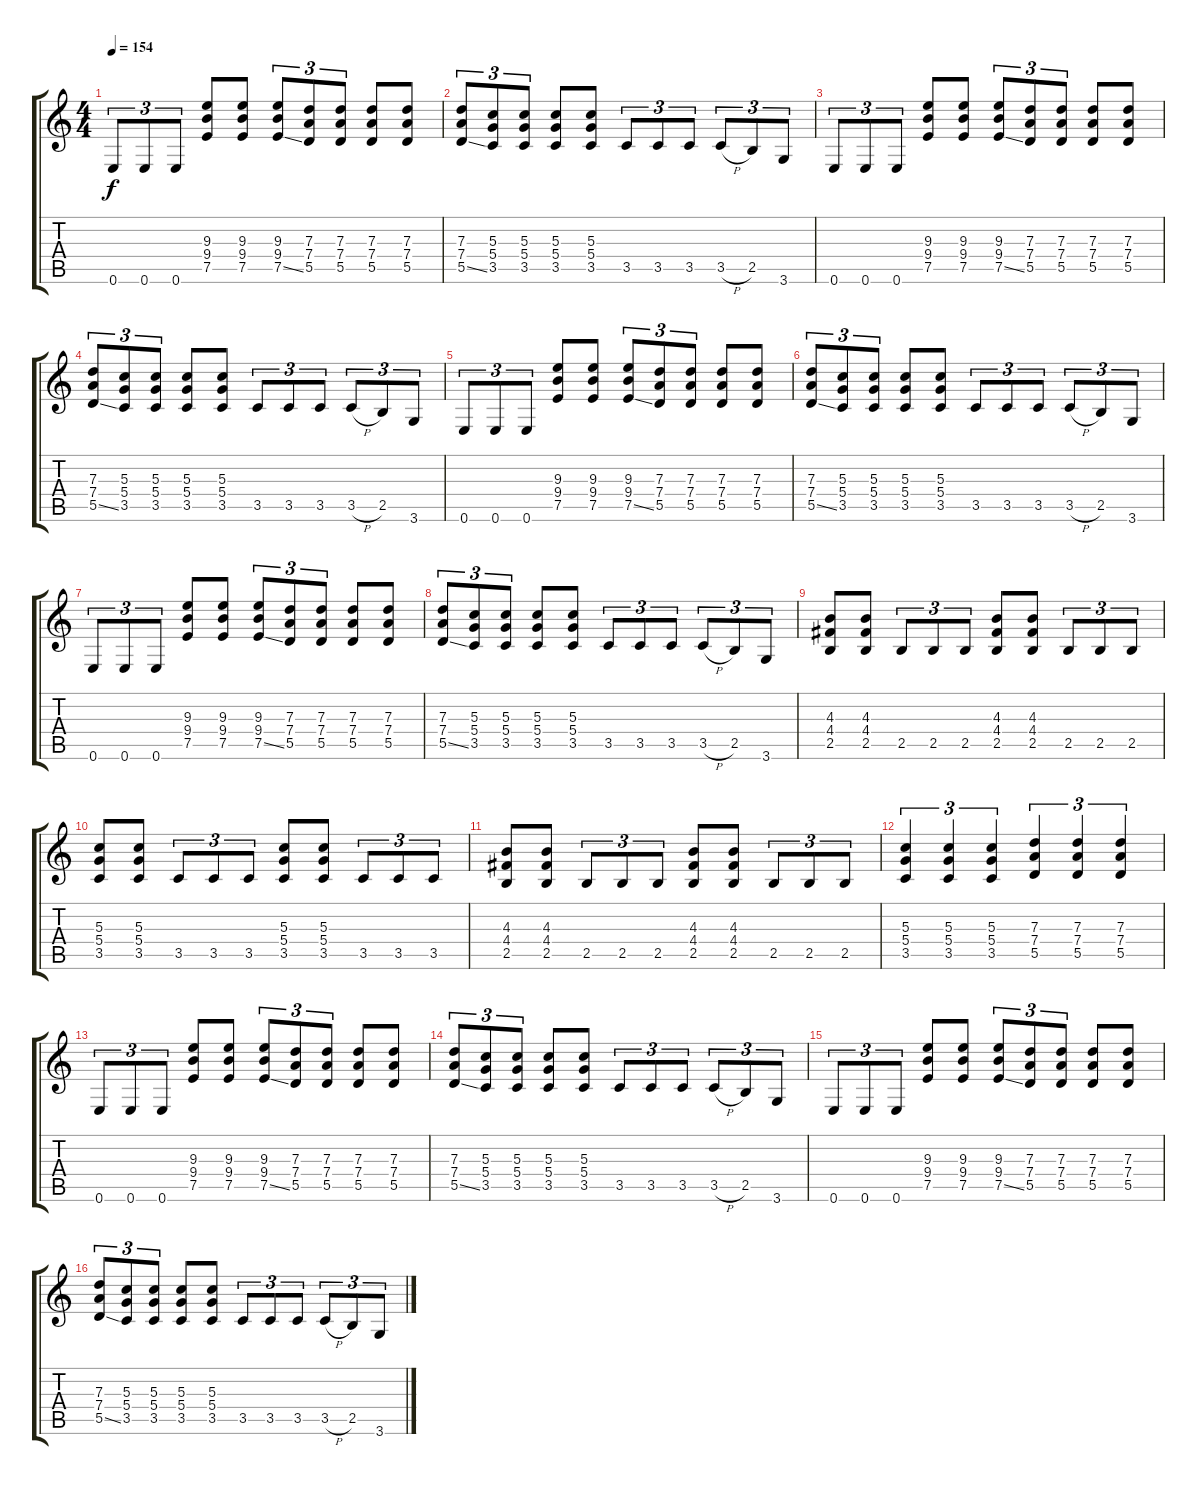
\track "" {instrument distortionguitar}
\staff {score tabs}
\tuning (E4 B3 G3 D3 A2 E2) {hide}
\ts (4 4)
\tempo 154
\clef g2
\ks c
0.6.8{tu (3 2) dy f instrument distortionguitar} 0.6.8{tu (3 2)} 0.6.8{tu (3 2)} (9.3 9.4 7.5).8 (9.3 9.4 7.5).8 (9.3 9.4 7.5{ss}).8{tu (3 2)} (7.3 7.4 5.5).8{tu (3 2)} (7.3 7.4 5.5).8{tu (3 2)} (7.3 7.4 5.5).8 (7.3 7.4 5.5).8 |
(7.3 7.4 5.5{ss}).8{tu (3 2)} (5.3 5.4 3.5).8{tu (3 2)} (5.3 5.4 3.5).8{tu (3 2)} (5.3 5.4 3.5).8 (5.3 5.4 3.5).8 3.5.8{tu (3 2)} 3.5.8{tu (3 2)} 3.5.8{tu (3 2)} 3.5{h}.8{tu (3 2)} 2.5.8{tu (3 2)} 3.6.8{tu (3 2)} |
0.6.8{tu (3 2)} 0.6.8{tu (3 2)} 0.6.8{tu (3 2)} (9.3 9.4 7.5).8 (9.3 9.4 7.5).8 (9.3 9.4 7.5{ss}).8{tu (3 2)} (7.3 7.4 5.5).8{tu (3 2)} (7.3 7.4 5.5).8{tu (3 2)} (7.3 7.4 5.5).8 (7.3 7.4 5.5).8 |
(7.3 7.4 5.5{ss}).8{tu (3 2)} (5.3 5.4 3.5).8{tu (3 2)} (5.3 5.4 3.5).8{tu (3 2)} (5.3 5.4 3.5).8 (5.3 5.4 3.5).8 3.5.8{tu (3 2)} 3.5.8{tu (3 2)} 3.5.8{tu (3 2)} 3.5{h}.8{tu (3 2)} 2.5.8{tu (3 2)} 3.6.8{tu (3 2)} |
0.6.8{tu (3 2)} 0.6.8{tu (3 2)} 0.6.8{tu (3 2)} (9.3 9.4 7.5).8 (9.3 9.4 7.5).8 (9.3 9.4 7.5{ss}).8{tu (3 2)} (7.3 7.4 5.5).8{tu (3 2)} (7.3 7.4 5.5).8{tu (3 2)} (7.3 7.4 5.5).8 (7.3 7.4 5.5).8 |
(7.3 7.4 5.5{ss}).8{tu (3 2)} (5.3 5.4 3.5).8{tu (3 2)} (5.3 5.4 3.5).8{tu (3 2)} (5.3 5.4 3.5).8 (5.3 5.4 3.5).8 3.5.8{tu (3 2)} 3.5.8{tu (3 2)} 3.5.8{tu (3 2)} 3.5{h}.8{tu (3 2)} 2.5.8{tu (3 2)} 3.6.8{tu (3 2)} |
0.6.8{tu (3 2)} 0.6.8{tu (3 2)} 0.6.8{tu (3 2)} (9.3 9.4 7.5).8 (9.3 9.4 7.5).8 (9.3 9.4 7.5{ss}).8{tu (3 2)} (7.3 7.4 5.5).8{tu (3 2)} (7.3 7.4 5.5).8{tu (3 2)} (7.3 7.4 5.5).8 (7.3 7.4 5.5).8 |
(7.3 7.4 5.5{ss}).8{tu (3 2)} (5.3 5.4 3.5).8{tu (3 2)} (5.3 5.4 3.5).8{tu (3 2)} (5.3 5.4 3.5).8 (5.3 5.4 3.5).8 3.5.8{tu (3 2)} 3.5.8{tu (3 2)} 3.5.8{tu (3 2)} 3.5{h}.8{tu (3 2)} 2.5.8{tu (3 2)} 3.6.8{tu (3 2)} |
(4.3 4.4 2.5).8 (4.3 4.4 2.5).8 2.5.8{tu (3 2)} 2.5.8{tu (3 2)} 2.5.8{tu (3 2)} (4.3 4.4 2.5).8 (4.3 4.4 2.5).8 2.5.8{tu (3 2)} 2.5.8{tu (3 2)} 2.5.8{tu (3 2)} |
(5.3 5.4 3.5).8 (5.3 5.4 3.5).8 3.5.8{tu (3 2)} 3.5.8{tu (3 2)} 3.5.8{tu (3 2)} (5.3 5.4 3.5).8 (5.3 5.4 3.5).8 3.5.8{tu (3 2)} 3.5.8{tu (3 2)} 3.5.8{tu (3 2)} |
(4.3 4.4 2.5).8 (4.3 4.4 2.5).8 2.5.8{tu (3 2)} 2.5.8{tu (3 2)} 2.5.8{tu (3 2)} (4.3 4.4 2.5).8 (4.3 4.4 2.5).8 2.5.8{tu (3 2)} 2.5.8{tu (3 2)} 2.5.8{tu (3 2)} |
(5.3 5.4 3.5).4{tu (3 2)} (5.3 5.4 3.5).4{tu (3 2)} (5.3 5.4 3.5).4{tu (3 2)} (7.3 7.4 5.5).4{tu (3 2)} (7.3 7.4 5.5).4{tu (3 2)} (7.3 7.4 5.5).4{tu (3 2)} |
0.6.8{tu (3 2)} 0.6.8{tu (3 2)} 0.6.8{tu (3 2)} (9.3 9.4 7.5).8 (9.3 9.4 7.5).8 (9.3 9.4 7.5{ss}).8{tu (3 2)} (7.3 7.4 5.5).8{tu (3 2)} (7.3 7.4 5.5).8{tu (3 2)} (7.3 7.4 5.5).8 (7.3 7.4 5.5).8 |
(7.3 7.4 5.5{ss}).8{tu (3 2)} (5.3 5.4 3.5).8{tu (3 2)} (5.3 5.4 3.5).8{tu (3 2)} (5.3 5.4 3.5).8 (5.3 5.4 3.5).8 3.5.8{tu (3 2)} 3.5.8{tu (3 2)} 3.5.8{tu (3 2)} 3.5{h}.8{tu (3 2)} 2.5.8{tu (3 2)} 3.6.8{tu (3 2)} |
0.6.8{tu (3 2)} 0.6.8{tu (3 2)} 0.6.8{tu (3 2)} (9.3 9.4 7.5).8 (9.3 9.4 7.5).8 (9.3 9.4 7.5{ss}).8{tu (3 2)} (7.3 7.4 5.5).8{tu (3 2)} (7.3 7.4 5.5).8{tu (3 2)} (7.3 7.4 5.5).8 (7.3 7.4 5.5).8 |
(7.3 7.4 5.5{ss}).8{tu (3 2)} (5.3 5.4 3.5).8{tu (3 2)} (5.3 5.4 3.5).8{tu (3 2)} (5.3 5.4 3.5).8 (5.3 5.4 3.5).8 3.5.8{tu (3 2)} 3.5.8{tu (3 2)} 3.5.8{tu (3 2)} 3.5{h}.8{tu (3 2)} 2.5.8{tu (3 2)} 3.6.8{tu (3 2)}
